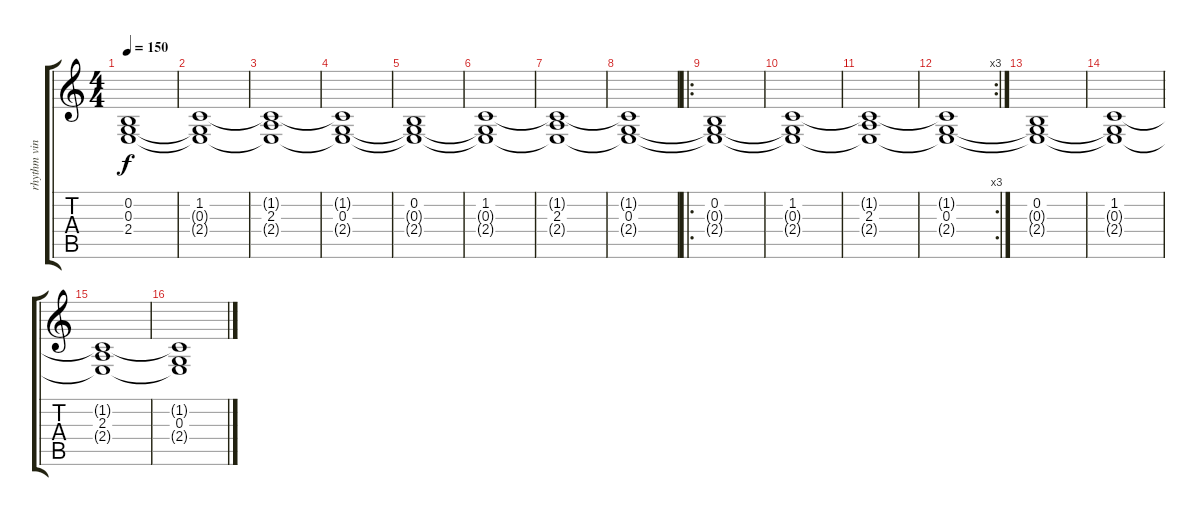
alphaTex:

\track ("rhythm vin" "rhythm vin") {instrument viola}
\staff {score tabs}
\tuning (E4 B3 G3 D3 A2 E2) {hide}
\ts (4 4)
\tempo 150
\clef g2
\ks c
(0.2 0.3{t} 2.4{t}).1{dy f} |
(1.2 0.3{t} 2.4{t}).1 |
(1.2{t} 2.3 2.4{t}).1 |
(1.2{t} 0.3 2.4{t}).1 |
(0.2 0.3{t} 2.4{t}).1 |
(1.2 0.3{t} 2.4{t}).1 |
(1.2{t} 2.3 2.4{t}).1 |
(1.2{t} 0.3 2.4{t}).1 |
\ro
(0.2 0.3{t} 2.4{t}).1 |
(1.2 0.3{t} 2.4{t}).1 |
(1.2{t} 2.3 2.4{t}).1 |
\rc 3
(1.2{t} 0.3 2.4{t}).1 |
(0.2 0.3{t} 2.4{t}).1 |
(1.2 0.3{t} 2.4{t}).1 |
(1.2{t} 2.3 2.4{t}).1 |
(1.2{t} 0.3 2.4{t}).1
